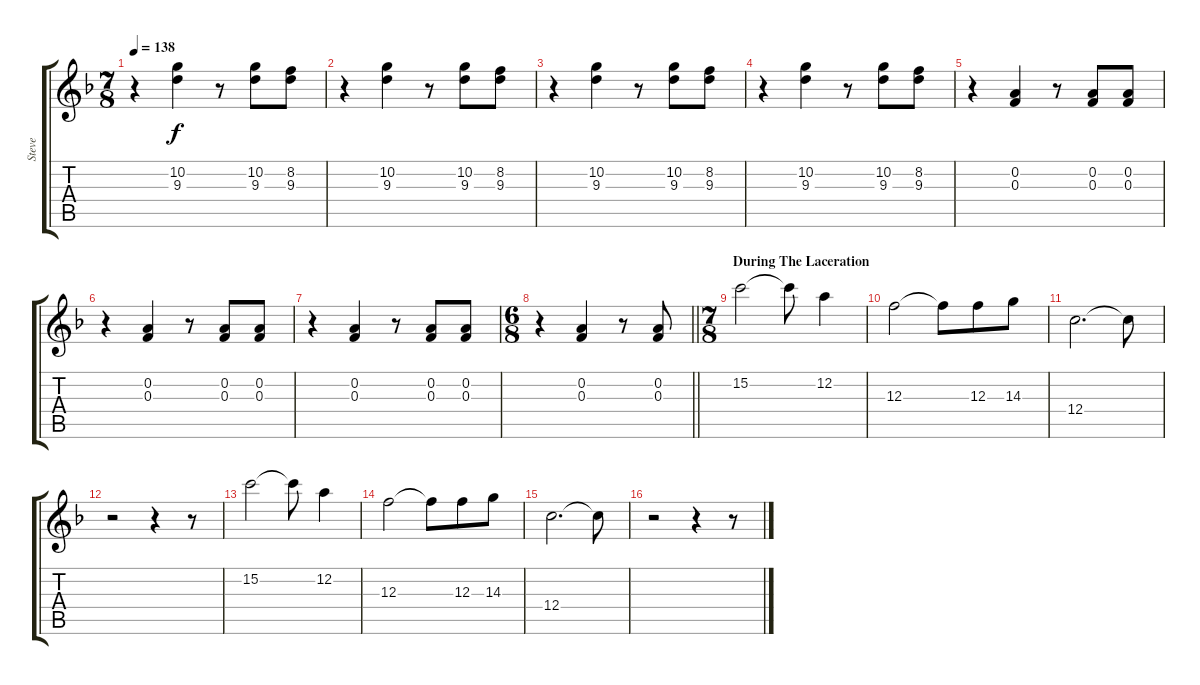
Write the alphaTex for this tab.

\track ("Steve" "Steve") {instrument overdrivenguitar}
\staff {score tabs}
\tuning (D4 A3 F3 C3 G2 D2) {hide}
\ts (7 8)
\tempo 138
\clef g2
\ks f
r.4{dy f} (10.2 9.3).4 r.8 (10.2 9.3).8 (8.2 9.3).8 |
r.4 (10.2 9.3).4 r.8 (10.2 9.3).8 (8.2 9.3).8 |
r.4 (10.2 9.3).4 r.8 (10.2 9.3).8 (8.2 9.3).8 |
r.4 (10.2 9.3).4 r.8 (10.2 9.3).8 (8.2 9.3).8 |
r.4 (0.2 0.3).4 r.8 (0.2 0.3).8 (0.2 0.3).8 |
r.4 (0.2 0.3).4 r.8 (0.2 0.3).8 (0.2 0.3).8 |
r.4 (0.2 0.3).4 r.8 (0.2 0.3).8 (0.2 0.3).8 |
\ts (6 8)
\barLineRight lightlight
r.4 (0.2 0.3).4 r.8 (0.2 0.3).8 |
\ts (7 8)
\section ("" "During The Laceration")
15.2.2{instrument electricguitarclean} 15.2{t}.8 12.2.4 |
12.3.2 12.3{t}.8 12.3.8 14.3.8 |
12.4.2{d} 12.4{t}.8 |
r.2 r.4 r.8 |
15.2.2 15.2{t}.8 12.2.4 |
12.3.2 12.3{t}.8 12.3.8 14.3.8 |
12.4.2{d} 12.4{t}.8 |
r.2 r.4 r.8
